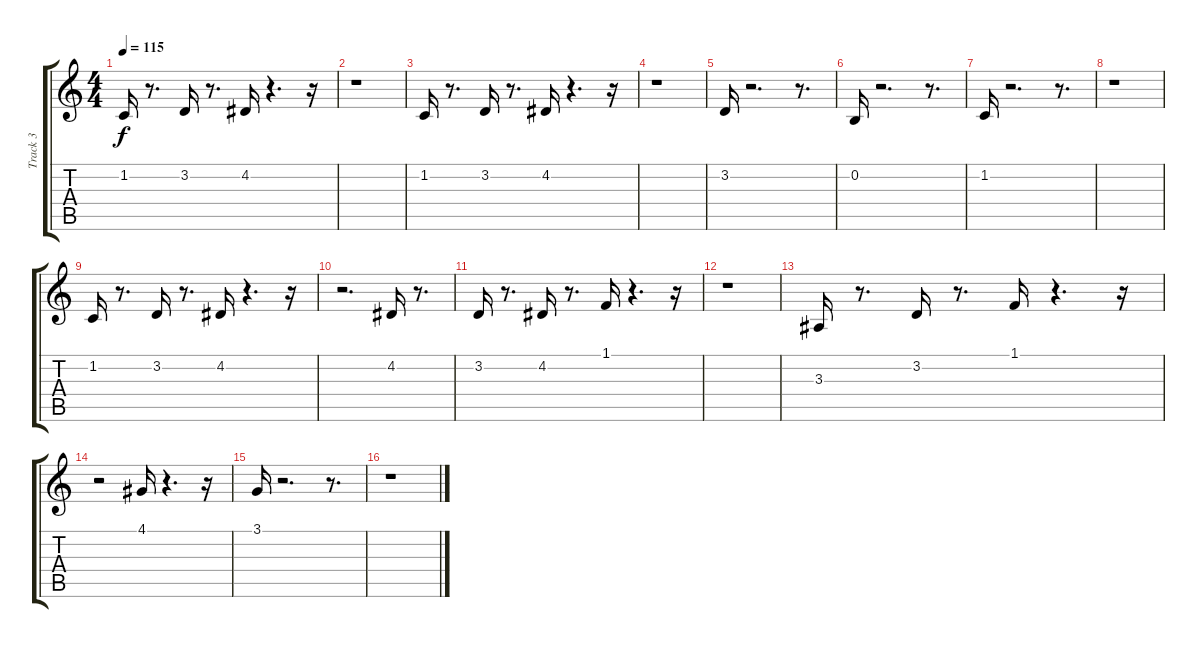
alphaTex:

\track ("Track 3" "Track 3") {instrument tubularbells}
\staff {score tabs}
\tuning (E4 B3 G3 D3 A2 E2) {hide}
\ts (4 4)
\tempo 115
\clef g2
\ks c
1.2.16{dy f} r.8{d} 3.2.16 r.8{d} 4.2.16 r.4{d} r.16 |
r.1 |
1.2.16 r.8{d} 3.2.16 r.8{d} 4.2.16 r.4{d} r.16 |
r.1 |
3.2.16 r.2{d} r.8{d} |
0.2.16 r.2{d} r.8{d} |
1.2.16 r.2{d} r.8{d} |
r.1 |
1.2.16 r.8{d} 3.2.16 r.8{d} 4.2.16 r.4{d} r.16 |
r.2{d} 4.2.16 r.8{d} |
3.2.16 r.8{d} 4.2.16 r.8{d} 1.1.16 r.4{d} r.16 |
r.1 |
3.3.16 r.8{d} 3.2.16 r.8{d} 1.1.16 r.4{d} r.16 |
r.2 4.1.16 r.4{d} r.16 |
3.1.16 r.2{d} r.8{d} |
r.1
